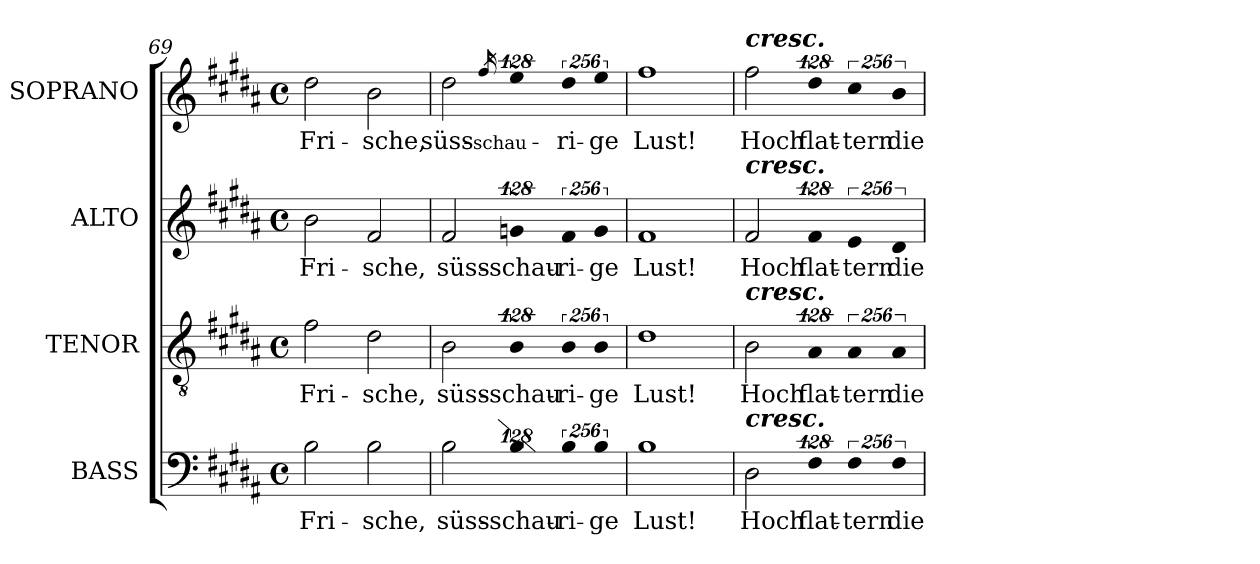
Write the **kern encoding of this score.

**kern	**text	**kern	**text	**kern	**text	**kern	**text
*part4	*part4	*part3	*part3	*part2	*part2	*part1	*part1
*staff4	*staff4	*staff3	*staff3	*staff2	*staff2	*staff1	*staff1
*I"BASS	*	*I"TENOR	*	*I"ALTO	*	*I"SOPRANO	*
*I'B.	*	*I'T.	*	*I'A.	*	*I'S.	*
*clefF4	*	*clefGv2	*	*clefG2	*	*clefG2	*
*	*	*ITrd7c12	*	*	*	*	*
*k[f#c#g#d#a#]	*	*k[f#c#g#d#a#]	*	*k[f#c#g#d#a#]	*	*k[f#c#g#d#a#]	*
*B:	*	*B:	*	*B:	*	*B:	*
*M4/4	*	*M4/4	*	*M4/4	*	*M4/4	*
*met(c)	*	*met(c)	*	*met(c)	*	*met(c)	*
=69	=69	=69	=69	=69	=69	=69	=69
!	!LO:LY:b:color=#000000	!	!	!	!	!	!
!	!	!	!LO:LY:b:color=#000000	!	!	!	!
!	!	!	!	!	!LO:LY:b:color=#000000	!	!
!	!	!	!	!	!	!	!LO:LY:b:color=#000000
2Bi\	Fri-	2F#i\	Fri-	2bi\	Fri-	2dd#i\	Fri-
!	!LO:LY:b:color=#000000	!	!	!	!	!	!
!	!	!	!LO:LY:b:color=#000000	!	!	!	!
!	!	!	!	!	!LO:LY:b:color=#000000	!	!
!	!	!	!	!	!	!	!LO:LY:b:color=#000000
2Bi\	-sche,	2D#i\	-sche,	2f#i/	-sche,	2bi\	-sche,
=70	=70	=70	=70	=70	=70	=70	=70
!	!LO:LY:b:color=#000000	!	!	!	!	!	!
!	!	!	!LO:LY:b:color=#000000	!	!	!	!
!	!	!	!	!	!LO:LY:b:color=#000000	!	!
!	!	!	!	!	!	!	!LO:LY:b:color=#000000
2Bi\	süss-	2BBi\	süss-	2f#i/	süss-	2dd#i\	süss-
!	!	!	!	!	!	!	!LO:LY:b:color=#000000
.	.	.	.	.	.	16qff#i/	-schau-
!LO:N:vis=4	!	!	!	!	!	!	!
!	!LO:LY:b:color=#000000	!LO:N:vis=4	!	!	!	!	!
!	!	!	!LO:LY:b:color=#000000	!LO:N:vis=4	!	!	!
!	!	!	!	!	!LO:LY:b:color=#000000	!LO:N:vis=4	!
512%85Bi\	-schau-	512%85BBi\	-schau-	512%85gni/	-schau-	512%85eei\	.
!LO:N:vis=4	!	!	!	!	!	!	!
!	!LO:LY:b:color=#000000	!LO:N:vis=4	!	!	!	!	!
!	!	!	!LO:LY:b:color=#000000	!LO:N:vis=4	!	!	!
!	!	!	!	!	!LO:LY:b:color=#000000	!LO:N:vis=4	!
!	!	!	!	!	!	!	!LO:LY:b:color=#000000
1024%171Bi\	-ri-	1024%171BBi\	-ri-	1024%171f#i/	-ri-	1024%171dd#i\	-ri-
!LO:N:vis=4	!	!	!	!	!	!	!
!	!LO:LY:b:color=#000000	!LO:N:vis=4	!	!	!	!	!
!	!	!	!LO:LY:b:color=#000000	!LO:N:vis=4	!	!	!
!	!	!	!	!	!LO:LY:b:color=#000000	!LO:N:vis=4	!
!	!	!	!	!	!	!	!LO:LY:b:color=#000000
1024%171Bi\	-ge	1024%171BBi\	-ge	1024%171gi/	-ge	1024%171eei\	-ge
!!LO:LB:g=z
=71	=71	=71	=71	=71	=71	=71	=71
!	!LO:LY:b:color=#000000	!	!	!	!	!	!
!	!	!	!LO:LY:b:color=#000000	!	!	!	!
!	!	!	!	!	!LO:LY:b:color=#000000	!	!
!	!	!	!	!	!	!	!LO:LY:b:color=#000000
1Bi	Lust!	1D#i	Lust!	1f#i	Lust!	1ff#i	Lust!
=72	=72	=72	=72	=72	=72	=72	=72
!	!LO:LY:b:color=#000000	!	!	!	!	!	!
!	!	!	!LO:LY:b:color=#000000	!	!	!	!
!	!	!	!	!	!LO:LY:b:color=#000000	!	!
!	!	!	!	!	!	!LO:TX:a:Bi:t=cresc.	!
!	!	!	!	!LO:TX:a:Bi:t=cresc.	!	!	!
!	!	!LO:TX:a:Bi:t=cresc.	!	!	!	!	!
!LO:TX:a:Bi:t=cresc.	!	!	!	!	!	!	!
!	!	!	!	!	!	!	!LO:LY:b:color=#000000
2D#i\	Hoch	2BBi\	Hoch	2f#i/	Hoch	2ff#i\	Hoch
!LO:N:vis=4	!	!	!	!	!	!	!
!	!LO:LY:b:color=#000000	!LO:N:vis=4	!	!	!	!	!
!	!	!	!LO:LY:b:color=#000000	!LO:N:vis=4	!	!	!
!	!	!	!	!	!LO:LY:b:color=#000000	!LO:N:vis=4	!
!	!	!	!	!	!	!	!LO:LY:b:color=#000000
512%85F#i\	flat-	512%85AA#i/	flat-	512%85f#i/	flat-	512%85dd#i\	flat-
!LO:N:vis=4	!	!	!	!	!	!	!
!	!LO:LY:b:color=#000000	!LO:N:vis=4	!	!	!	!	!
!	!	!	!LO:LY:b:color=#000000	!LO:N:vis=4	!	!	!
!	!	!	!	!	!LO:LY:b:color=#000000	!LO:N:vis=4	!
!	!	!	!	!	!	!	!LO:LY:b:color=#000000
1024%171F#i\	-tern	1024%171AA#i/	-tern	1024%171ei/	-tern	1024%171cc#i\	-tern
!LO:N:vis=4	!	!	!	!	!	!	!
!	!LO:LY:b:color=#000000	!LO:N:vis=4	!	!	!	!	!
!	!	!	!LO:LY:b:color=#000000	!LO:N:vis=4	!	!	!
!	!	!	!	!	!LO:LY:b:color=#000000	!LO:N:vis=4	!
!	!	!	!	!	!	!	!LO:LY:b:color=#000000
1024%171F#i\	die	1024%171AA#i/	die	1024%171d#i/	die	1024%171bi\	die
=	=	=	=	=	=	=	=
*-	*-	*-	*-	*-	*-	*-	*-
